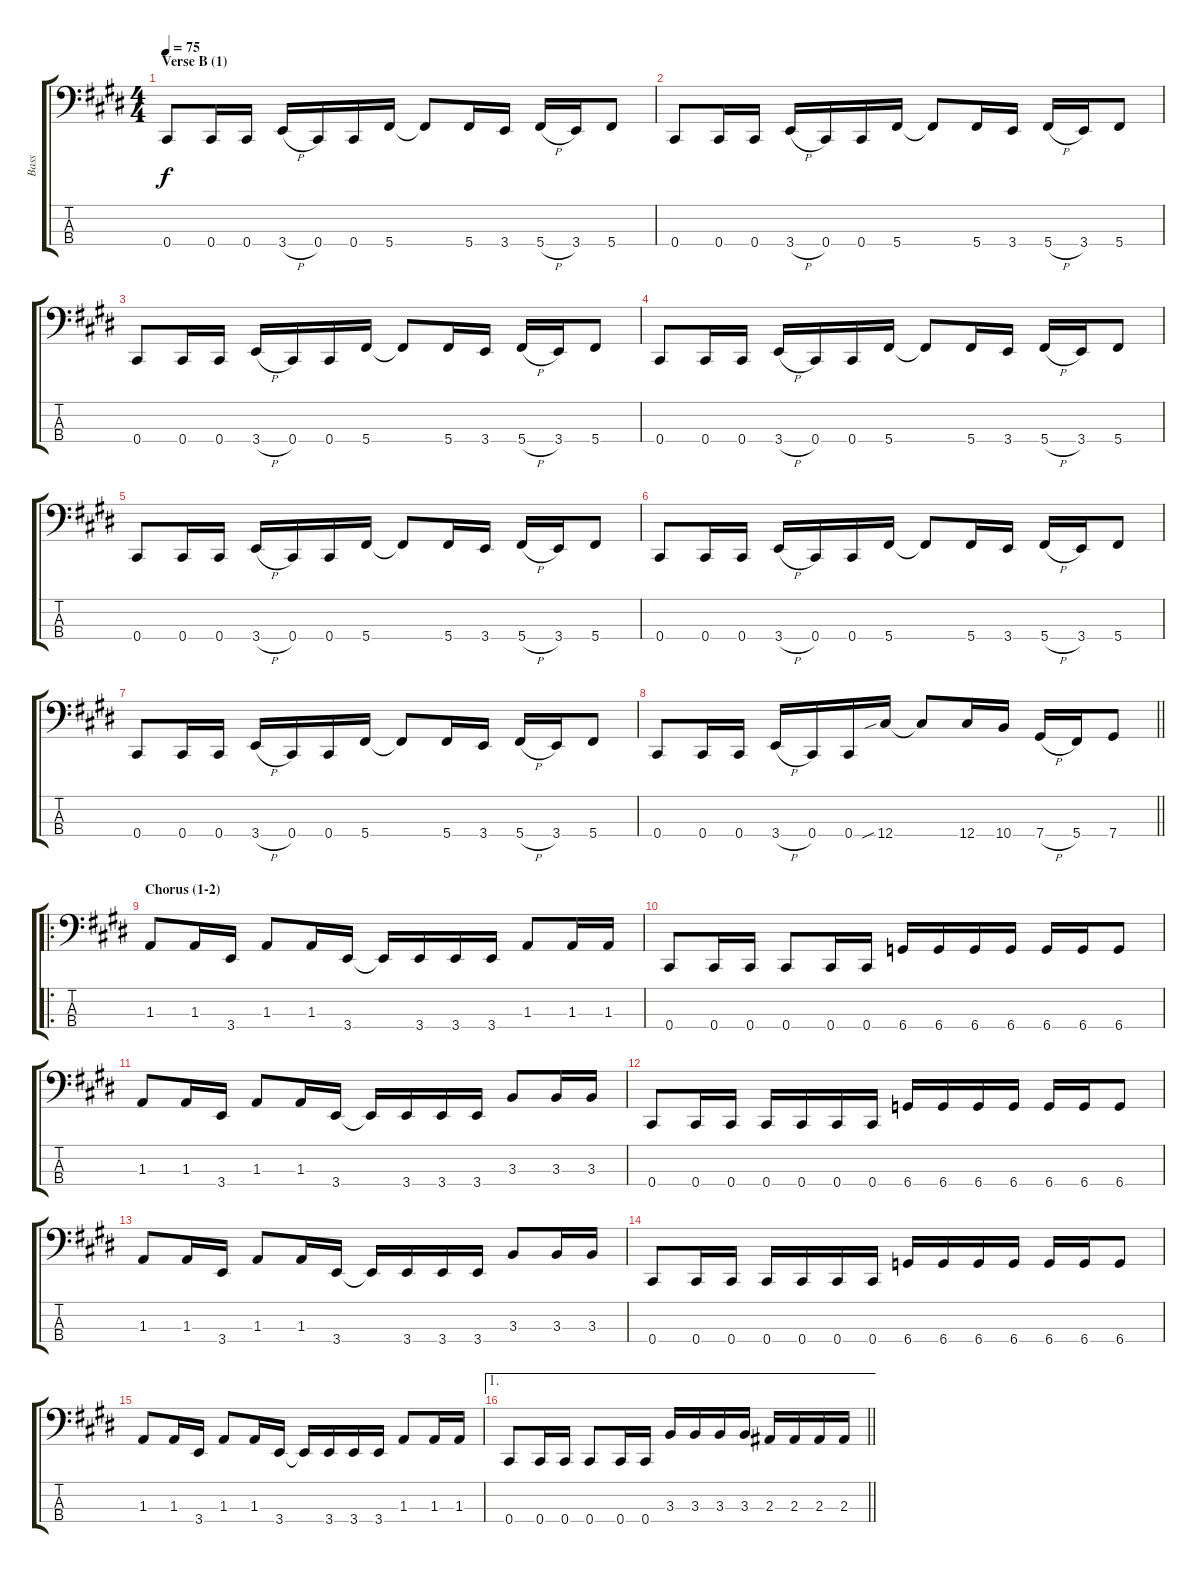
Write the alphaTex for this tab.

\track ("Bass" "Bass") {instrument electricbasspick}
\staff {score tabs}
\tuning (Gb2 Db2 Ab1 Db1) {hide}
\ts (4 4)
\section ("" "Verse B (1)")
\tempo 75
\clef f4
\ks c#minor
0.4.8{dy f} 0.4.16 0.4.16 3.4{h}.16 0.4.16 0.4.16 5.4.16 5.4{t}.8 5.4.16 3.4.16 5.4{h}.16 3.4.16 5.4.8 |
0.4.8 0.4.16 0.4.16 3.4{h}.16 0.4.16 0.4.16 5.4.16 5.4{t}.8 5.4.16 3.4.16 5.4{h}.16 3.4.16 5.4.8 |
0.4.8 0.4.16 0.4.16 3.4{h}.16 0.4.16 0.4.16 5.4.16 5.4{t}.8 5.4.16 3.4.16 5.4{h}.16 3.4.16 5.4.8 |
0.4.8 0.4.16 0.4.16 3.4{h}.16 0.4.16 0.4.16 5.4.16 5.4{t}.8 5.4.16 3.4.16 5.4{h}.16 3.4.16 5.4.8 |
0.4.8 0.4.16 0.4.16 3.4{h}.16 0.4.16 0.4.16 5.4.16 5.4{t}.8 5.4.16 3.4.16 5.4{h}.16 3.4.16 5.4.8 |
0.4.8 0.4.16 0.4.16 3.4{h}.16 0.4.16 0.4.16 5.4.16 5.4{t}.8 5.4.16 3.4.16 5.4{h}.16 3.4.16 5.4.8 |
0.4.8 0.4.16 0.4.16 3.4{h}.16 0.4.16 0.4.16 5.4.16 5.4{t}.8 5.4.16 3.4.16 5.4{h}.16 3.4.16 5.4.8 |
\barLineRight lightlight
0.4.8 0.4.16 0.4.16 3.4{h}.16 0.4.16 0.4.16 12.4{sib}.16 12.4{t}.8 12.4.16 10.4.16 7.4{h}.16 5.4.16 7.4.8 |
\ro
\section ("" "Chorus (1-2)")
1.3.8 1.3.16 3.4.16 1.3.8 1.3.16 3.4.16 3.4{t}.16 3.4.16 3.4.16 3.4.16 1.3.8 1.3.16 1.3.16 |
0.4.8 0.4.16 0.4.16 0.4.8 0.4.16 0.4.16 6.4.16 6.4.16 6.4.16 6.4.16 6.4.16 6.4.16 6.4.8 |
1.3.8 1.3.16 3.4.16 1.3.8 1.3.16 3.4.16 3.4{t}.16 3.4.16 3.4.16 3.4.16 3.3.8 3.3.16 3.3.16 |
0.4.8 0.4.16 0.4.16 0.4.16 0.4.16 0.4.16 0.4.16 6.4.16 6.4.16 6.4.16 6.4.16 6.4.16 6.4.16 6.4.8 |
1.3.8 1.3.16 3.4.16 1.3.8 1.3.16 3.4.16 3.4{t}.16 3.4.16 3.4.16 3.4.16 3.3.8 3.3.16 3.3.16 |
0.4.8 0.4.16 0.4.16 0.4.16 0.4.16 0.4.16 0.4.16 6.4.16 6.4.16 6.4.16 6.4.16 6.4.16 6.4.16 6.4.8 |
1.3.8 1.3.16 3.4.16 1.3.8 1.3.16 3.4.16 3.4{t}.16 3.4.16 3.4.16 3.4.16 1.3.8 1.3.16 1.3.16 |
\ae 1
\barLineRight lightlight
0.4.8 0.4.16 0.4.16 0.4.8 0.4.16 0.4.16 3.3.16 3.3.16 3.3.16 3.3.16 2.3.16 2.3.16 2.3.16 2.3.16
